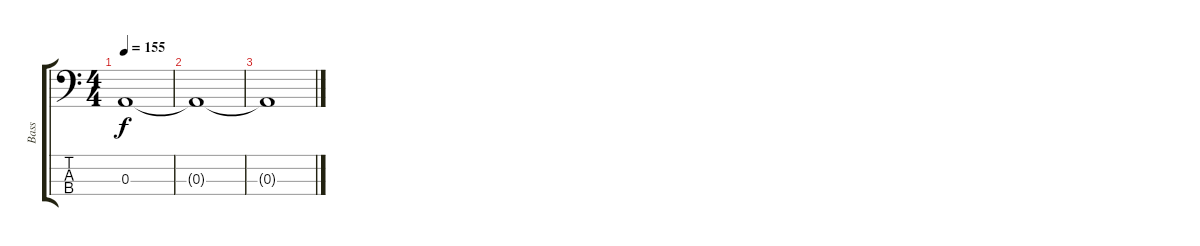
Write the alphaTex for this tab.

\track ("Bass" "Bass") {instrument electricbassfinger}
\staff {score tabs}
\tuning (G2 D2 A1 E1) {hide}
\ts (4 4)
\tempo 155
\clef f4
\ks c
0.3{t}.1{dy f} |
0.3{t}.1 |
0.3{t}.1
